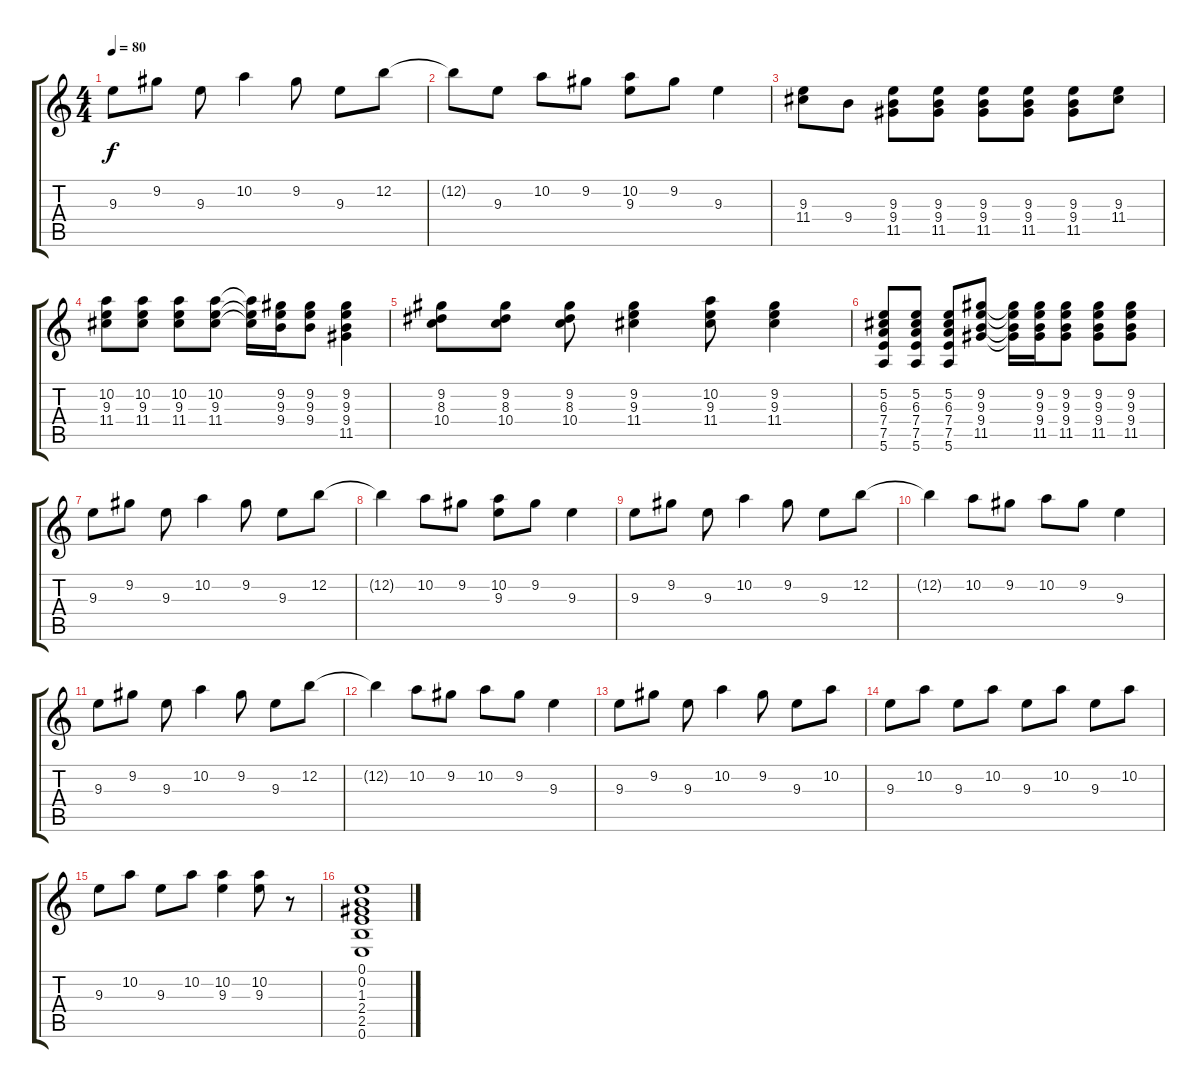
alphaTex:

\track "" {instrument electricguitarclean}
\staff {score tabs}
\tuning (E4 B3 G3 D3 A2 E2) {hide}
\ts (4 4)
\tempo 80
\clef g2
\ks c
9.3.8{dy f} 9.2.8 9.3.8 10.2.4 9.2.8 9.3.8 12.2.8 |
12.2{t}.8 9.3.8 10.2.8 9.2.8 (10.2 9.3).8 9.2.8 9.3.4 |
(9.3 11.4).8 9.4.8 (9.3 9.4 11.5).8 (9.3 9.4 11.5).8 (9.3 9.4 11.5).8 (9.3 9.4 11.5).8 (9.3 9.4 11.5).8 (9.3 11.4).8 |
(10.2 9.3 11.4).8 (10.2 9.3 11.4).8 (10.2 9.3 11.4).8 (10.2 9.3 11.4).8 (10.2{t} 9.3{t} 11.4{t}).16 (9.2 9.3 9.4).16 (9.2 9.3 9.4).8 (9.2 9.3 9.4 11.5).4 |
(9.2 8.3 10.4).8 (9.2 8.3 10.4).8 (9.2 8.3 10.4).8 (9.2 9.3 11.4).4 (10.2 9.3 11.4).8 (9.2 9.3 11.4).4 |
(5.2 6.3 7.4 7.5 5.6).8 (5.2 6.3 7.4 7.5 5.6).8 (5.2 6.3 7.4 7.5 5.6).8 (9.2 9.3 9.4 11.5).8 (9.2{t} 9.3{t} 9.4{t} 11.5{t}).16 (9.2 9.3 9.4 11.5).16 (9.2 9.3 9.4 11.5).8 (9.2 9.3 9.4 11.5).8 (9.2 9.3 9.4 11.5).8 |
9.3.8 9.2.8 9.3.8 10.2.4 9.2.8 9.3.8 12.2.8 |
12.2{t}.4 10.2.8 9.2.8 (10.2 9.3).8 9.2.8 9.3.4 |
9.3.8 9.2.8 9.3.8 10.2.4 9.2.8 9.3.8 12.2.8 |
12.2{t}.4 10.2.8 9.2.8 10.2.8 9.2.8 9.3.4 |
9.3.8 9.2.8 9.3.8 10.2.4 9.2.8 9.3.8 12.2.8 |
12.2{t}.4 10.2.8 9.2.8 10.2.8 9.2.8 9.3.4 |
9.3.8 9.2.8 9.3.8 10.2.4 9.2.8 9.3.8 10.2.8 |
9.3.8 10.2.8 9.3.8 10.2.8 9.3.8 10.2.8 9.3.8 10.2.8 |
9.3.8 10.2.8 9.3.8 10.2.8 (10.2 9.3).4 (10.2 9.3).8 r.8 |
(0.1 0.2 1.3 2.4 2.5 0.6).1
